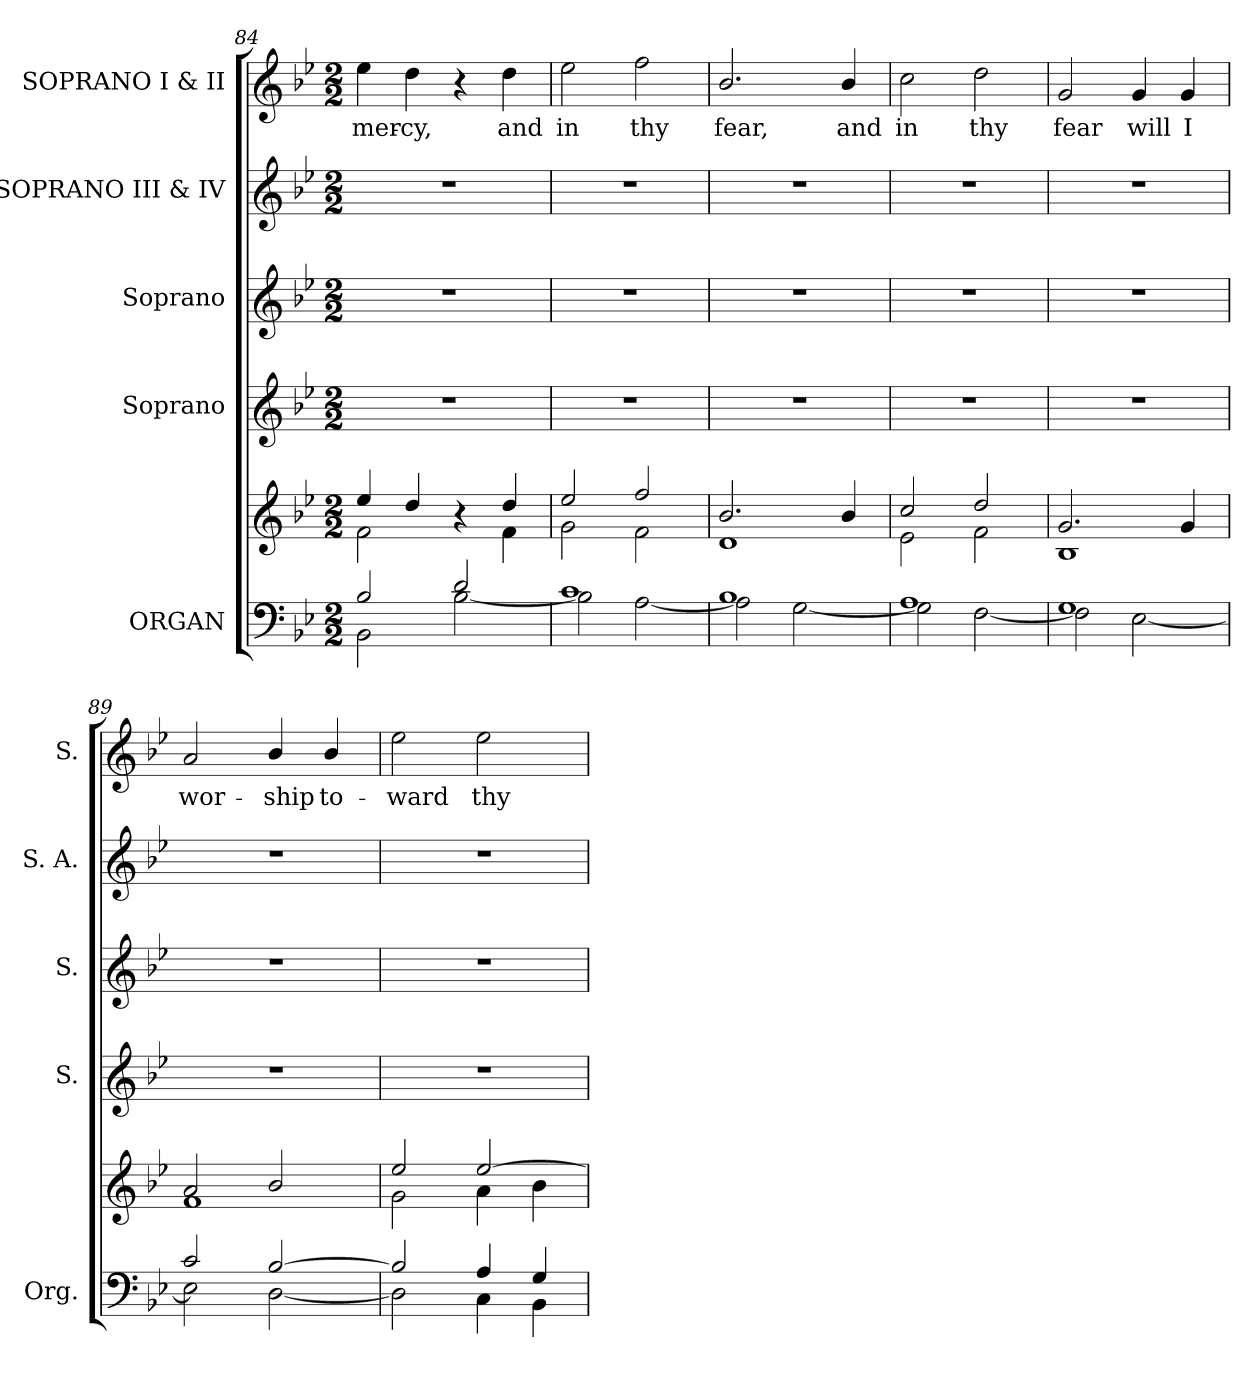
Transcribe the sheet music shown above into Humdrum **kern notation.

**kern	**kern	**kern	**kern	**kern	**kern	**text
*part5	*part5	*part4	*part3	*part2	*part1	*part1
*staff6	*staff5	*staff4	*staff3	*staff2	*staff1	*staff1
*I"ORGAN	*	*I"Soprano	*I"Soprano	*I"SOPRANO III & IV	*I"SOPRANO I & II	*
*I'Org.	*	*I'S.	*I'S.	*I'S. A.	*I'S.	*
*clefF4	*clefG2	*clefG2	*clefG2	*clefG2	*clefG2	*
*k[b-e-]	*k[b-e-]	*k[b-e-]	*k[b-e-]	*k[b-e-]	*k[b-e-]	*
*B-:	*B-:	*B-:	*B-:	*B-:	*B-:	*
*M2/2	*M2/2	*M2/2	*M2/2	*M2/2	*M2/2	*
=84	=84	=84	=84	=84	=84	=84
*^	*^	*	*	*	*	*
!	!	!	!	!	!	!	!	!LO:LY:b:color=#000000
2B-i/	2BB-i\	4ee-i/	2fi\	1r	1r	1r	4ee-i\	mer-
!	!	!	!	!	!	!	!	!LO:LY:b:color=#000000
.	.	4ddi/	.	.	.	.	4ddi\	-cy,
2di/	[2B-i\	4r	4ryy	.	.	.	4r	.
!	!	!	!	!	!	!	!	!LO:LY:b:color=#000000
.	.	4ddi/	4fi\	.	.	.	4ddi\	and
=85	=85	=85	=85	=85	=85	=85	=85	=85
!	!	!	!	!	!	!	!	!LO:LY:b:color=#000000
1ci	2B-i\]	2ee-i/	2gi\	1r	1r	1r	2ee-i\	in
!	!	!	!	!	!	!	!	!LO:LY:b:color=#000000
.	[2Ai\	2ffi/	2fi\	.	.	.	2ffi\	thy
!!LO:LB:g=z
=86	=86	=86	=86	=86	=86	=86	=86	=86
!	!	!	!	!	!	!	!	!LO:LY:b:color=#000000
1B-i	2Ai\]	2.b-i/	1di	1r	1r	1r	2.b-i/	fear,
.	[2Gi\	.	.	.	.	.	.	.
!	!	!	!	!	!	!	!	!LO:LY:b:color=#000000
.	.	4b-i/	.	.	.	.	4b-i/	and
=87	=87	=87	=87	=87	=87	=87	=87	=87
!	!	!	!	!	!	!	!	!LO:LY:b:color=#000000
1Ai	2Gi\]	2cci/	2e-i\	1r	1r	1r	2cci\	in
!	!	!	!	!	!	!	!	!LO:LY:b:color=#000000
.	[2Fi\	2ddi/	2fi\	.	.	.	2ddi\	thy
=88	=88	=88	=88	=88	=88	=88	=88	=88
!	!	!	!	!	!	!	!	!LO:LY:b:color=#000000
1Gi	2Fi\]	2.gi/	1B-i	1r	1r	1r	2gi/	fear
!	!	!	!	!	!	!	!	!LO:LY:b:color=#000000
.	[2E-i\	.	.	.	.	.	4gi/	will
!	!	!	!	!	!	!	!	!LO:LY:b:color=#000000
.	.	4gi/	.	.	.	.	4gi/	I
=89	=89	=89	=89	=89	=89	=89	=89	=89
!	!	!	!	!	!	!	!	!LO:LY:b:color=#000000
2ci/	2E-i\]	2ai/	1fi	1r	1r	1r	2ai/	wor-
!	!	!	!	!	!	!	!	!LO:LY:b:color=#000000
[2B-i/	[2Di\	2b-i/	.	.	.	.	4b-i/	-ship
!	!	!	!	!	!	!	!	!LO:LY:b:color=#000000
.	.	.	.	.	.	.	4b-i/	to-
=90	=90	=90	=90	=90	=90	=90	=90	=90
!	!	!	!	!	!	!	!	!LO:LY:b:color=#000000
2B-i/]	2Di\]	2ee-i/	2gi\	1r	1r	1r	2ee-i\	-ward
!	!	!	!	!	!	!	!	!LO:LY:b:color=#000000
4Ai/	4Ci\	[2ee-i/	4ai\	.	.	.	2ee-i\	thy
4Gi/	4BB-i\	.	4b-i\	.	.	.	.	.
*v	*v	*	*	*	*	*	*	*
*	*v	*v	*	*	*	*	*
=	=	=	=	=	=	=
*-	*-	*-	*-	*-	*-	*-
